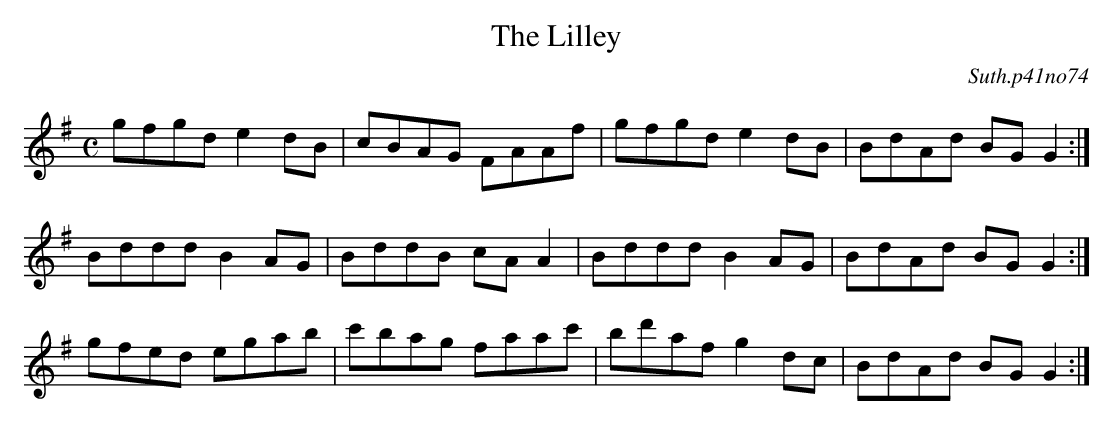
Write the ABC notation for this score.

X:1
T:The Lilley
C:Suth.p41no74
M:C
L:1/8
K:G
gfgd e2dB|cBAG FAAf|gfgd e2dB|BdAd BGG2:|
BdddB2AG|BddB cAA2|BdddB2AG|BdAd BGG2:|
gfed egab|c'bag faac'|bd'af g2dc|BdAd BGG2:|
